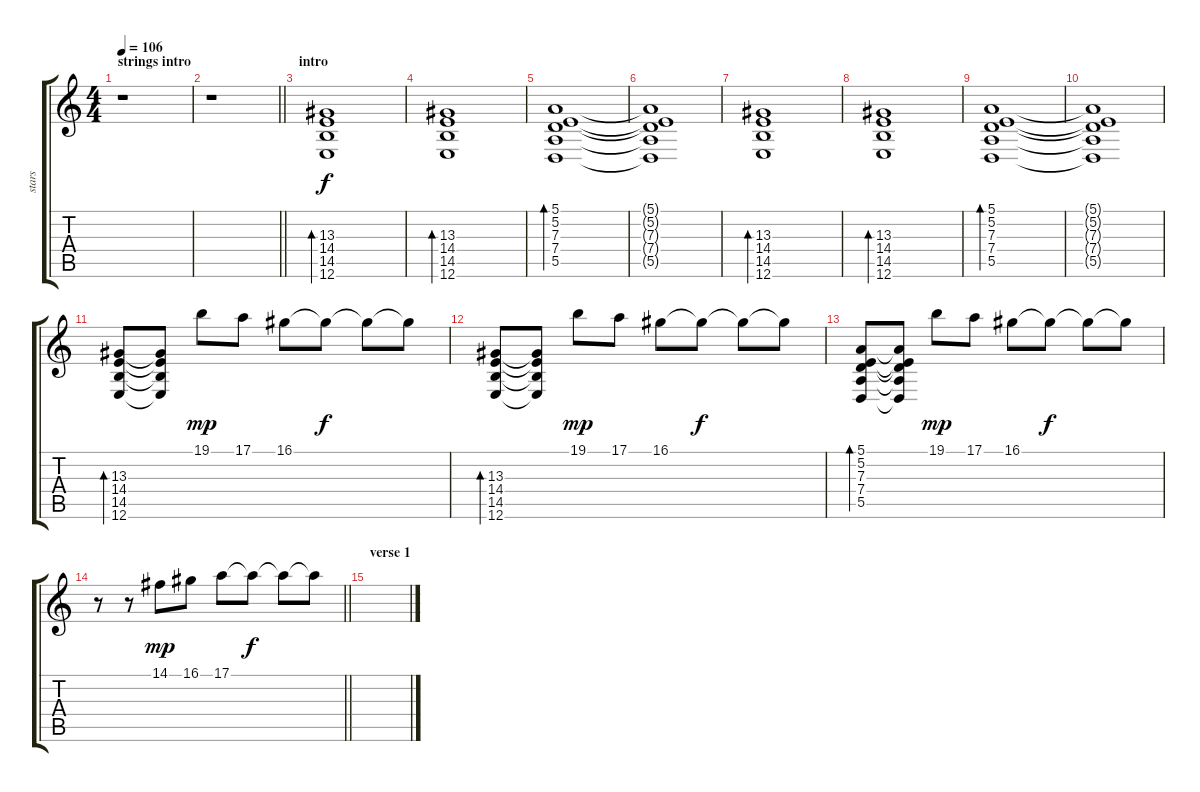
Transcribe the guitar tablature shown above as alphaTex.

\track ("stars" "stars") {instrument dulcimer}
\staff {score tabs}
\tuning (E4 B3 G3 D3 A2 E2) {hide}
\ts (4 4)
\section ("" "strings intro")
\tempo 106
\clef g2
\ks c
r.1{dy f instrument dulcimer} |
\barLineRight lightlight
r.1 |
\section ("" "intro")
(13.3 14.4 14.5 12.6).1{bd 240} |
(13.3 14.4 14.5 12.6).1{bd 240} |
(5.1 5.2 7.3 7.4 5.5).1{bd 240} |
(5.1{t} 5.2{t} 7.3{t} 7.4{t} 5.5{t}).1 |
(13.3 14.4 14.5 12.6).1{bd 240} |
(13.3 14.4 14.5 12.6).1{bd 240} |
(5.1 5.2 7.3 7.4 5.5).1{bd 240} |
(5.1{t} 5.2{t} 7.3{t} 7.4{t} 5.5{t}).1 |
(13.3 14.4 14.5 12.6).8{bd 240} (13.3{t} 14.4{t} 14.5{t} 12.6{t}).8 19.1.8{dy mp} 17.1.8 16.1.8 16.1{t}.8{dy f} 16.1{t}.8 16.1{t}.8 |
(13.3 14.4 14.5 12.6).8{bd 240} (13.3{t} 14.4{t} 14.5{t} 12.6{t}).8 19.1.8{dy mp} 17.1.8 16.1.8 16.1{t}.8{dy f} 16.1{t}.8 16.1{t}.8 |
(5.1 5.2 7.3 7.4 5.5).8{bd 240} (5.1{t} 5.2{t} 7.3{t} 7.4{t} 5.5{t}).8 19.1.8{dy mp} 17.1.8 16.1.8 16.1{t}.8{dy f} 16.1{t}.8 16.1{t}.8 |
\barLineRight lightlight
r.8 r.8 14.1.8{dy mp} 16.1.8 17.1.8 17.1{t}.8{dy f} 17.1{t}.8 17.1{t}.8 |
\section ("" "verse 1")
